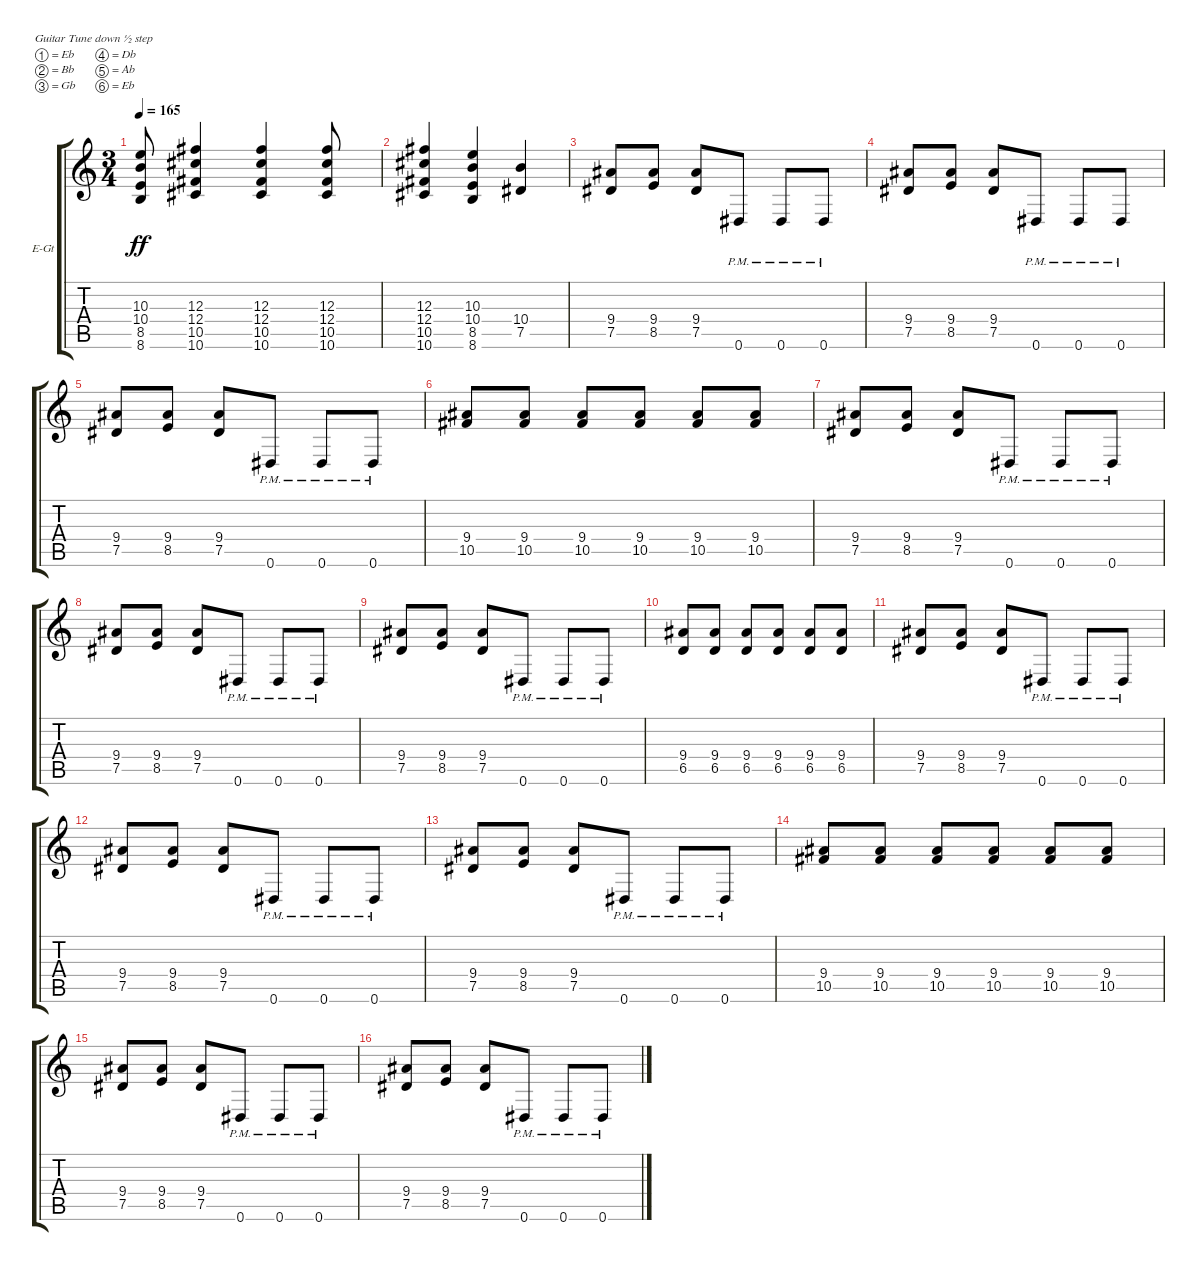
\bracketExtendMode groupsimilarinstruments
\firstSystemTrackNameOrientation horizontal
\otherSystemsTrackNameOrientation horizontal
\track ("Electric Guitar 1" "E-Gt") {instrument distortionguitar}
\staff {score tabs}
\tuning (Eb4 Bb3 Gb3 Db3 Ab2 Eb2)
\ts (3 4)
\tempo 165
\clef g2
\ks c
(10.3 8.5 8.6 10.4).8{dy ff} (10.6 10.5 12.4 12.3).4 (10.5 12.3 12.4 10.6).4 (10.5 12.3 12.4 10.6).8 |
(10.5 12.3 10.6 12.4).4 (8.5 10.4 8.6 10.3).4 (7.5 10.4).4 |
(7.5 9.4).8 (8.5 9.4).8 (7.5 9.4).8 0.6{pm}.8 0.6{pm}.8 0.6{pm}.8 |
(7.5 9.4).8 (8.5 9.4).8 (7.5 9.4).8 0.6{pm}.8 0.6{pm}.8 0.6{pm}.8 |
(7.5 9.4).8 (8.5 9.4).8 (7.5 9.4).8 0.6{pm}.8 0.6{pm}.8 0.6{pm}.8 |
(9.4 10.5).8 (10.5 9.4).8 (10.5 9.4).8 (10.5 9.4).8 (10.5 9.4).8 (10.5 9.4).8 |
(7.5 9.4).8 (8.5 9.4).8 (7.5 9.4).8 0.6{pm}.8 0.6{pm}.8 0.6{pm}.8 |
(7.5 9.4).8 (8.5 9.4).8 (7.5 9.4).8 0.6{pm}.8 0.6{pm}.8 0.6{pm}.8 |
(7.5 9.4).8 (8.5 9.4).8 (7.5 9.4).8 0.6{pm}.8 0.6{pm}.8 0.6{pm}.8 |
(9.4 6.5).8 (6.5 9.4).8 (6.5 9.4).8 (6.5 9.4).8 (6.5 9.4).8 (6.5 9.4).8 |
(7.5 9.4).8 (8.5 9.4).8 (7.5 9.4).8 0.6{pm}.8 0.6{pm}.8 0.6{pm}.8 |
(7.5 9.4).8 (8.5 9.4).8 (7.5 9.4).8 0.6{pm}.8 0.6{pm}.8 0.6{pm}.8 |
(7.5 9.4).8 (8.5 9.4).8 (7.5 9.4).8 0.6{pm}.8 0.6{pm}.8 0.6{pm}.8 |
(9.4 10.5).8 (10.5 9.4).8 (10.5 9.4).8 (10.5 9.4).8 (10.5 9.4).8 (10.5 9.4).8 |
(7.5 9.4).8 (8.5 9.4).8 (7.5 9.4).8 0.6{pm}.8 0.6{pm}.8 0.6{pm}.8 |
(7.5 9.4).8 (8.5 9.4).8 (7.5 9.4).8 0.6{pm}.8 0.6{pm}.8 0.6{pm}.8
